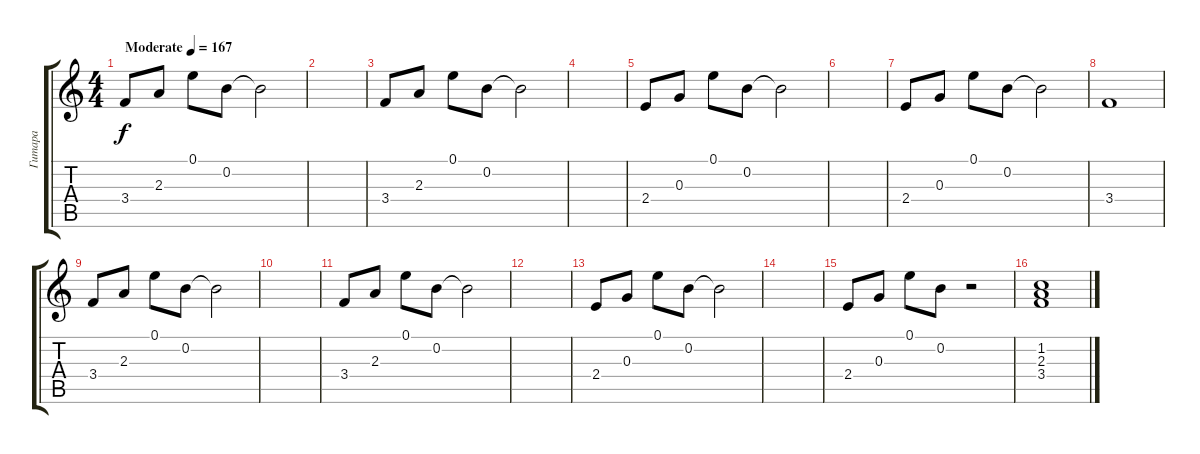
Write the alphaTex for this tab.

\track ("Гитара" "Гитара") {instrument acousticguitarsteel}
\staff {score tabs}
\tuning (E4 B3 G3 D3 A2 E2) {hide}
\ts (4 4)
\tempo (167 "Moderate")
\clef g2
\ks c
3.4.8{dy f instrument acousticguitarsteel} 2.3.8 0.1.8 0.2.8 0.2{t}.2 |
|
3.4.8 2.3.8 0.1.8 0.2.8 0.2{t}.2 |
|
2.4.8 0.3.8 0.1.8 0.2.8 0.2{t}.2 |
|
2.4.8 0.3.8 0.1.8 0.2.8 0.2{t}.2 |
3.4.1 |
3.4.8 2.3.8 0.1.8 0.2.8 0.2{t}.2 |
|
3.4.8 2.3.8 0.1.8 0.2.8 0.2{t}.2 |
|
2.4.8 0.3.8 0.1.8 0.2.8 0.2{t}.2 |
|
2.4.8 0.3.8 0.1.8 0.2.8 r.2 |
(1.2 2.3 3.4).1
